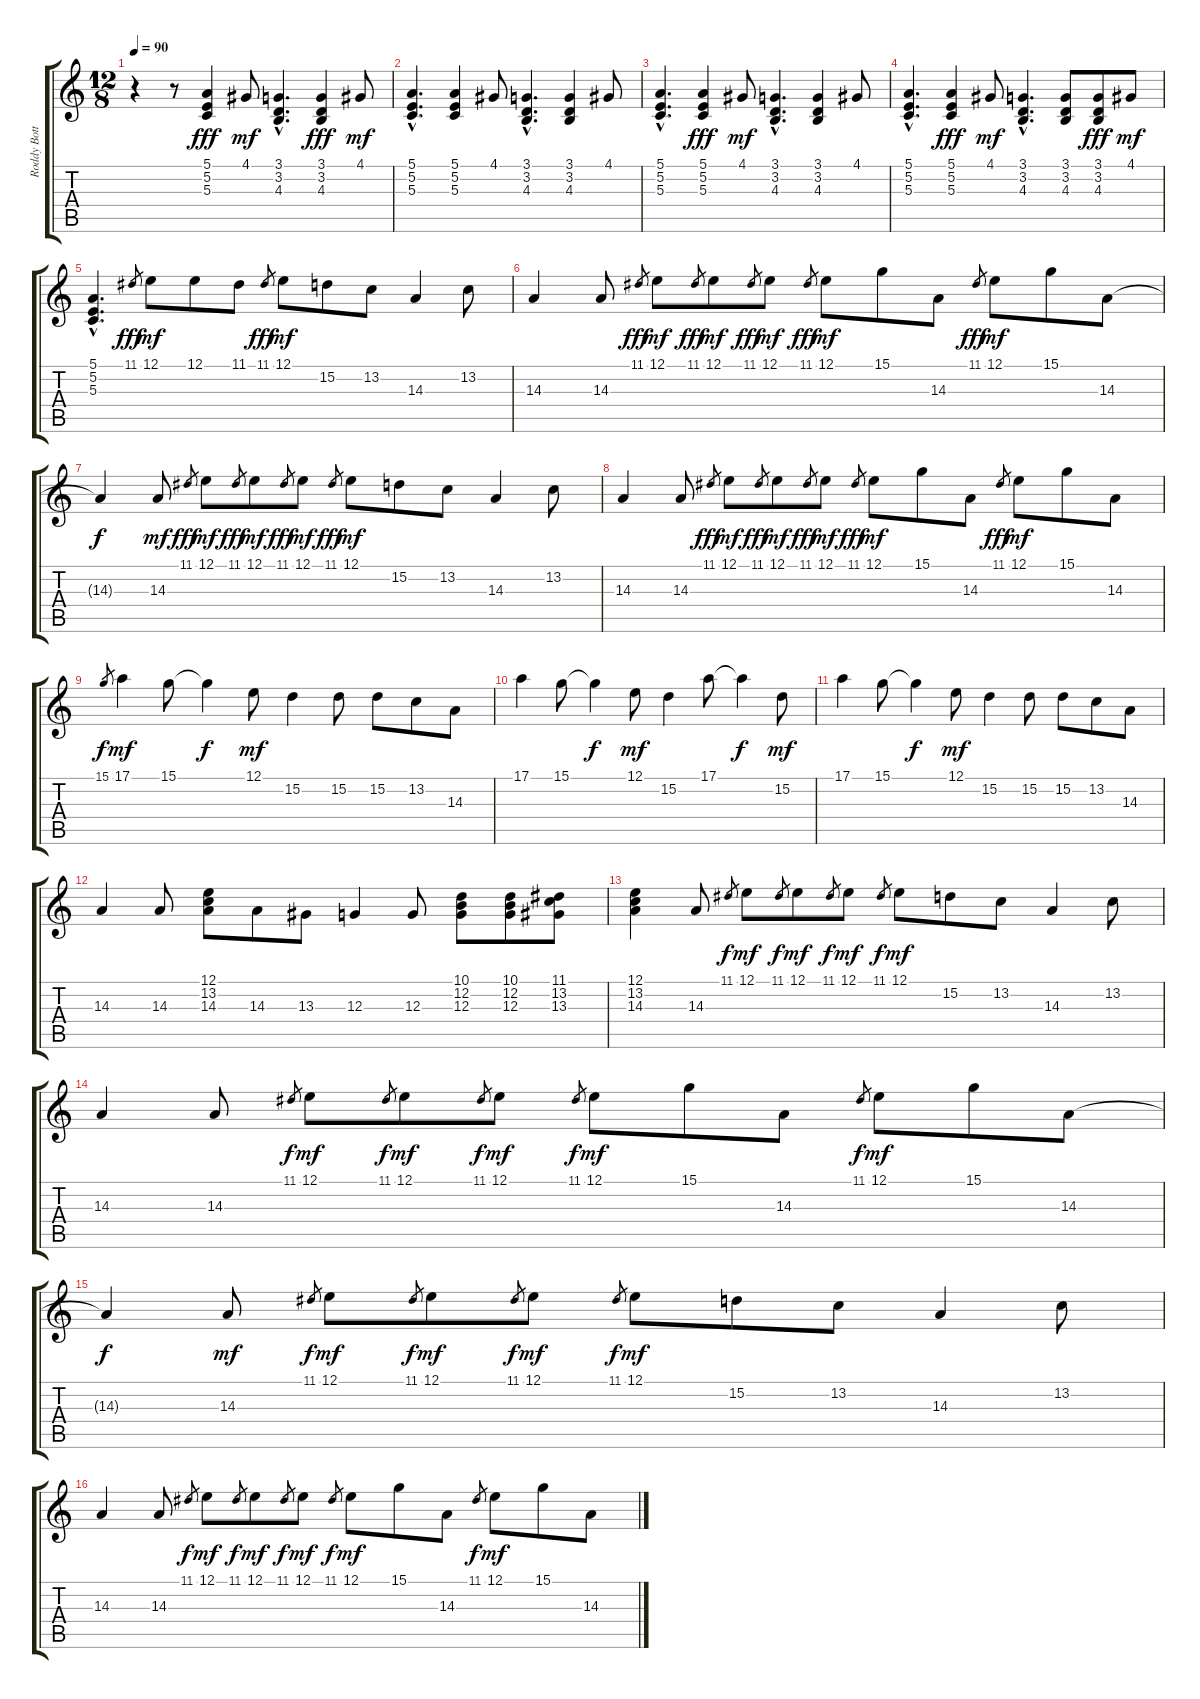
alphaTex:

\track ("Roddy Bottum" "Roddy Bott") {instrument acousticgrandpiano}
\staff {score tabs}
\tuning (E4 B3 G3 D3 A2 E2) {hide}
\ts (12 8)
\tempo 90
\clef g2
\ks c
r.4{dy fff instrument acousticgrandpiano} r.8 (5.1 5.2 5.3).4 4.1.8{dy mf} (3.1{hac} 3.2{hac} 4.3{hac}).4{d} (3.1 3.2 4.3).4{dy fff} 4.1.8{dy mf} |
(5.1{hac} 5.2{hac} 5.3{hac}).4{d} (5.1 5.2 5.3).4 4.1.8 (3.1{hac} 3.2{hac} 4.3{hac}).4{d} (3.1 3.2 4.3).4 4.1.8 |
(5.1{hac} 5.2{hac} 5.3{hac}).4{d} (5.1 5.2 5.3).4{dy fff} 4.1.8{dy mf} (3.1{hac} 3.2{hac} 4.3{hac}).4{d} (3.1 3.2 4.3).4 4.1.8 |
(5.1{hac} 5.2{hac} 5.3{hac}).4{d} (5.1 5.2 5.3).4{dy fff} 4.1.8{dy mf} (3.1{hac} 3.2{hac} 4.3{hac}).4{d} (3.1 3.2 4.3).8 (3.1 3.2 4.3).8{dy fff} 4.1.8{dy mf} |
(5.1{hac} 5.2{hac} 5.3{hac}).4{d} 11.1.8{gr dy fff} 12.1.8{dy mf} 12.1.8 11.1.8 11.1.8{gr dy fff} 12.1.8{dy mf} 15.2.8 13.2.8 14.3.4 13.2.8 |
14.3.4 14.3.8 11.1.8{gr dy fff} 12.1.8{dy mf} 11.1.8{gr dy fff} 12.1.8{dy mf} 11.1.8{gr dy fff} 12.1.8{dy mf} 11.1.8{gr dy fff} 12.1.8{dy mf} 15.1.8 14.3.8 11.1.8{gr dy fff} 12.1.8{dy mf} 15.1.8 14.3.8 |
14.3{t}.4{dy f} 14.3.8{dy mf} 11.1.8{gr dy fff} 12.1.8{dy mf} 11.1.8{gr dy fff} 12.1.8{dy mf} 11.1.8{gr dy fff} 12.1.8{dy mf} 11.1.8{gr dy fff} 12.1.8{dy mf} 15.2.8 13.2.8 14.3.4 13.2.8 |
14.3.4 14.3.8 11.1.8{gr dy fff} 12.1.8{dy mf} 11.1.8{gr dy fff} 12.1.8{dy mf} 11.1.8{gr dy fff} 12.1.8{dy mf} 11.1.8{gr dy fff} 12.1.8{dy mf} 15.1.8 14.3.8 11.1.8{gr dy fff} 12.1.8{dy mf} 15.1.8 14.3.8 |
15.1.8{gr dy f} 17.1.4{dy mf} 15.1.8 15.1{t}.4{dy f} 12.1.8{dy mf} 15.2.4 15.2.8 15.2.8 13.2.8 14.3.8 |
17.1.4 15.1.8 15.1{t}.4{dy f} 12.1.8{dy mf} 15.2.4 17.1.8 17.1{t}.4{dy f} 15.2.8{dy mf} |
17.1.4 15.1.8 15.1{t}.4{dy f} 12.1.8{dy mf} 15.2.4 15.2.8 15.2.8 13.2.8 14.3.8 |
14.3.4 14.3.8 (12.1 13.2 14.3).8 14.3.8 13.3.8 12.3.4 12.3.8 (10.1 12.2 12.3).8 (10.1 12.2 12.3).8 (11.1 13.2 13.3).8 |
(12.1 13.2 14.3).4 14.3.8 11.1.8{gr dy f} 12.1.8{dy mf} 11.1.8{gr dy f} 12.1.8{dy mf} 11.1.8{gr dy f} 12.1.8{dy mf} 11.1.8{gr dy f} 12.1.8{dy mf} 15.2.8 13.2.8 14.3.4 13.2.8 |
14.3.4 14.3.8 11.1.8{gr dy f} 12.1.8{dy mf} 11.1.8{gr dy f} 12.1.8{dy mf} 11.1.8{gr dy f} 12.1.8{dy mf} 11.1.8{gr dy f} 12.1.8{dy mf} 15.1.8 14.3.8 11.1.8{gr dy f} 12.1.8{dy mf} 15.1.8 14.3.8 |
14.3{t}.4{dy f} 14.3.8{dy mf} 11.1.8{gr dy f} 12.1.8{dy mf} 11.1.8{gr dy f} 12.1.8{dy mf} 11.1.8{gr dy f} 12.1.8{dy mf} 11.1.8{gr dy f} 12.1.8{dy mf} 15.2.8 13.2.8 14.3.4 13.2.8 |
14.3.4 14.3.8 11.1.8{gr dy f} 12.1.8{dy mf} 11.1.8{gr dy f} 12.1.8{dy mf} 11.1.8{gr dy f} 12.1.8{dy mf} 11.1.8{gr dy f} 12.1.8{dy mf} 15.1.8 14.3.8 11.1.8{gr dy f} 12.1.8{dy mf} 15.1.8 14.3.8
